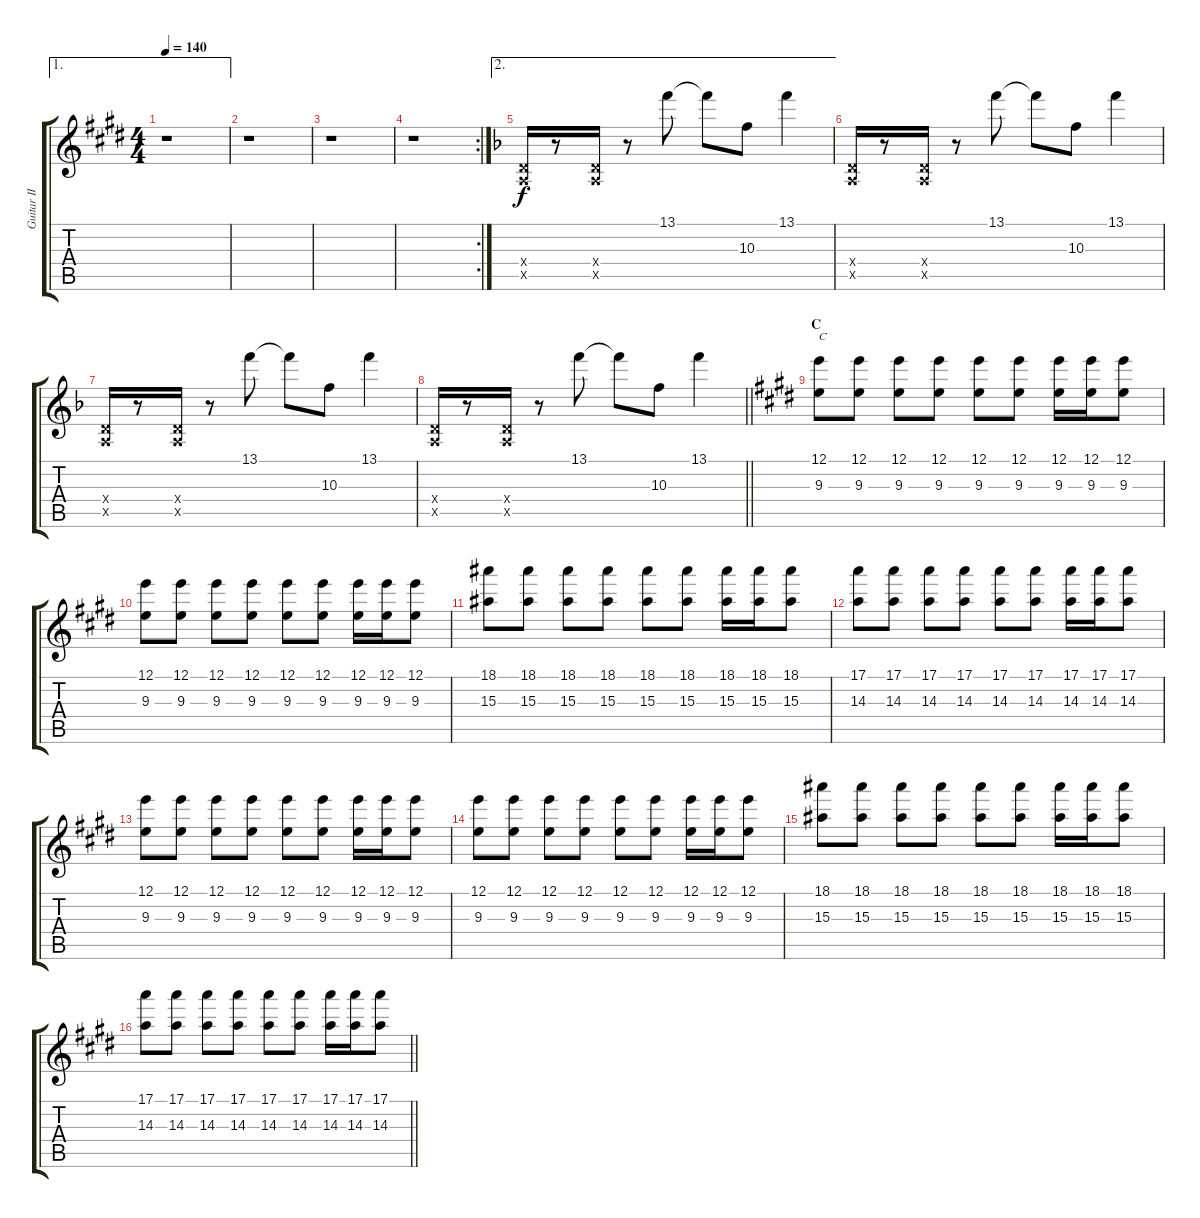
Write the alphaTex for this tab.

\track ("Guitar II" "Guitar II") {instrument overdrivenguitar}
\staff {score tabs}
\tuning (E4 B3 G3 D3 A2 E2) {hide}
\ae 1
\ts (4 4)
\tempo 140
\clef g2
\ks e
r.1{dy f} |
r.1 |
r.1 |
\rc 2
r.1 |
\ae 2
\ks f
(0.4{x} 0.5{x}).16 r.8 (0.4{x} 0.5{x}).16 r.8 13.1.8 13.1{t}.8 10.3.8 13.1.4 |
(0.4{x} 0.5{x}).16 r.8 (0.4{x} 0.5{x}).16 r.8 13.1.8 13.1{t}.8 10.3.8 13.1.4 |
(0.4{x} 0.5{x}).16 r.8 (0.4{x} 0.5{x}).16 r.8 13.1.8 13.1{t}.8 10.3.8 13.1.4 |
\barLineRight lightlight
(0.4{x} 0.5{x}).16 r.8 (0.4{x} 0.5{x}).16 r.8 13.1.8 13.1{t}.8 10.3.8 13.1.4 |
\section ("" "C")
\ks e
(12.1 9.3).8{txt "C"} (12.1 9.3).8 (12.1 9.3).8 (12.1 9.3).8 (12.1 9.3).8 (12.1 9.3).8 (12.1 9.3).16 (12.1 9.3).16 (12.1 9.3).8 |
(12.1 9.3).8 (12.1 9.3).8 (12.1 9.3).8 (12.1 9.3).8 (12.1 9.3).8 (12.1 9.3).8 (12.1 9.3).16 (12.1 9.3).16 (12.1 9.3).8 |
(18.1 15.3).8 (18.1 15.3).8 (18.1 15.3).8 (18.1 15.3).8 (18.1 15.3).8 (18.1 15.3).8 (18.1 15.3).16 (18.1 15.3).16 (18.1 15.3).8 |
(17.1 14.3).8 (17.1 14.3).8 (17.1 14.3).8 (17.1 14.3).8 (17.1 14.3).8 (17.1 14.3).8 (17.1 14.3).16 (17.1 14.3).16 (17.1 14.3).8 |
(12.1 9.3).8 (12.1 9.3).8 (12.1 9.3).8 (12.1 9.3).8 (12.1 9.3).8 (12.1 9.3).8 (12.1 9.3).16 (12.1 9.3).16 (12.1 9.3).8 |
(12.1 9.3).8 (12.1 9.3).8 (12.1 9.3).8 (12.1 9.3).8 (12.1 9.3).8 (12.1 9.3).8 (12.1 9.3).16 (12.1 9.3).16 (12.1 9.3).8 |
(18.1 15.3).8 (18.1 15.3).8 (18.1 15.3).8 (18.1 15.3).8 (18.1 15.3).8 (18.1 15.3).8 (18.1 15.3).16 (18.1 15.3).16 (18.1 15.3).8 |
\barLineRight lightlight
(17.1 14.3).8 (17.1 14.3).8 (17.1 14.3).8 (17.1 14.3).8 (17.1 14.3).8 (17.1 14.3).8 (17.1 14.3).16 (17.1 14.3).16 (17.1 14.3).8
